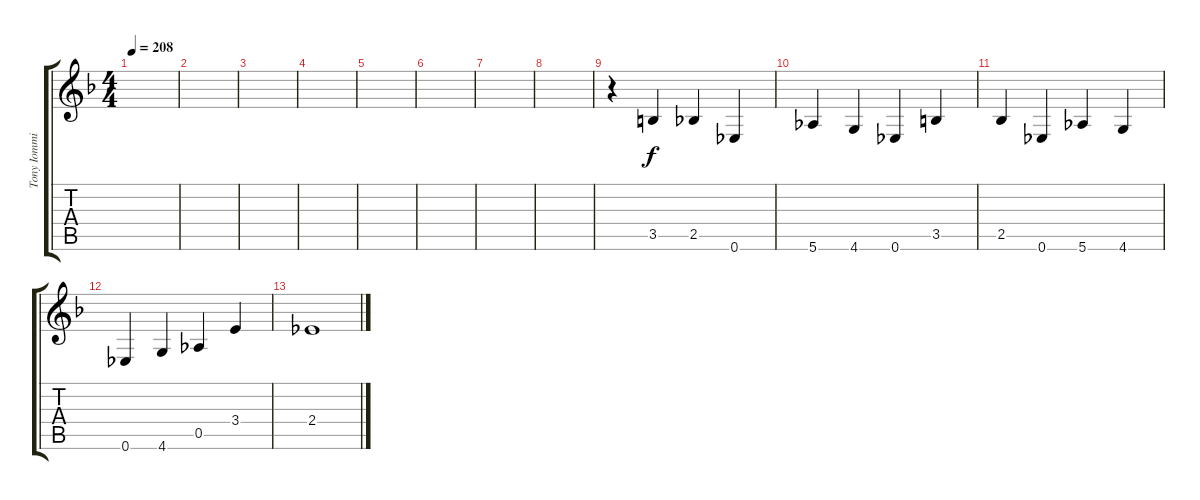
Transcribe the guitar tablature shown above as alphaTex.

\track ("Tony Iommi" "Tony Iommi") {instrument overdrivenguitar}
\staff {score tabs}
\tuning (Eb4 Bb3 Gb3 Db3 Ab2 Eb2) {hide}
\ts (4 4)
\tempo 208
\clef g2
\ks f
|
|
|
|
|
|
|
|
r.4 3.5.4 2.5.4 0.6.4 |
5.6.4 4.6.4 0.6.4 3.5.4 |
2.5.4 0.6.4 5.6.4 4.6.4 |
0.6.4 4.6.4 0.5.4 3.4.4 |
2.4.1
